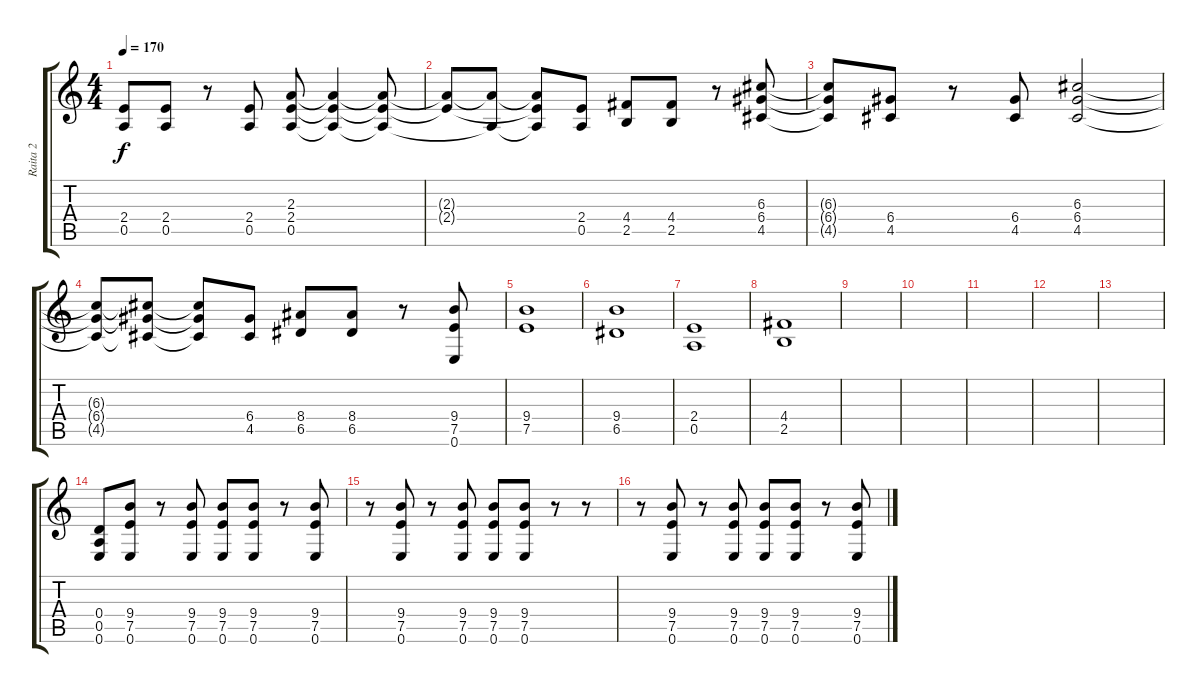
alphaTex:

\track ("Raita 2" "Raita 2") {instrument overdrivenguitar}
\staff {score tabs}
\tuning (E4 B3 G3 D3 A2 E2) {hide}
\ts (4 4)
\tempo 170
\clef g2
\ks c
(2.4 0.5).8{dy f} (2.4 0.5).8 r.8 (2.4 0.5).8 (2.3 2.4 0.5).8 (2.3{t} 2.4{t} 0.5{t}).4 (2.3{t} 2.4{t} 0.5{t}).8 |
(2.3{t} 2.4{t}).8 (2.3{t} 0.5{t}).8 (2.3{t} 2.4{t} 0.5{t}).8 (2.4 0.5).8 (4.4 2.5).8 (4.4 2.5).8 r.8 (6.3 6.4 4.5).8 |
(6.3{t} 6.4{t} 4.5{t}).8 (6.4 4.5).8 r.8 (6.4 4.5).8 (6.3 6.4 4.5).2 |
(6.3{t} 6.4{t} 4.5{t}).8 (6.3{t} 6.4{t} 4.5{t}).8 (6.3{t} 6.4{t} 4.5{t}).8 (6.4 4.5).8 (8.4 6.5).8 (8.4 6.5).8 r.8 (9.4 7.5 0.6).8 |
(9.4 7.5).1 |
(9.4 6.5).1 |
(2.4 0.5).1 |
(4.4 2.5).1 |
|
|
|
|
|
(0.4 0.5 0.6).8 (9.4 7.5 0.6).8 r.8 (9.4 7.5 0.6).8 (9.4 7.5 0.6).8 (9.4 7.5 0.6).8 r.8 (9.4 7.5 0.6).8 |
r.8 (9.4 7.5 0.6).8 r.8 (9.4 7.5 0.6).8 (9.4 7.5 0.6).8 (9.4 7.5 0.6).8 r.8 r.8 |
r.8 (9.4 7.5 0.6).8 r.8 (9.4 7.5 0.6).8 (9.4 7.5 0.6).8 (9.4 7.5 0.6).8 r.8 (9.4 7.5 0.6).8
